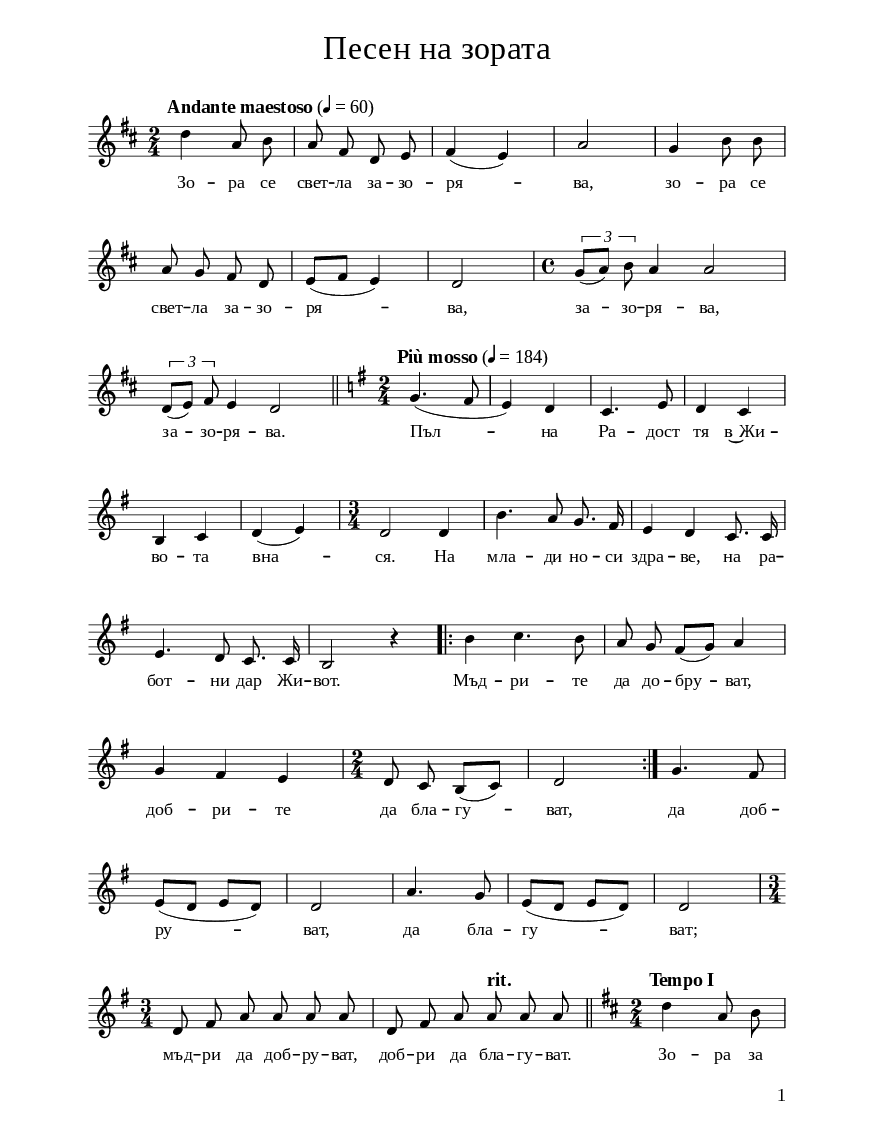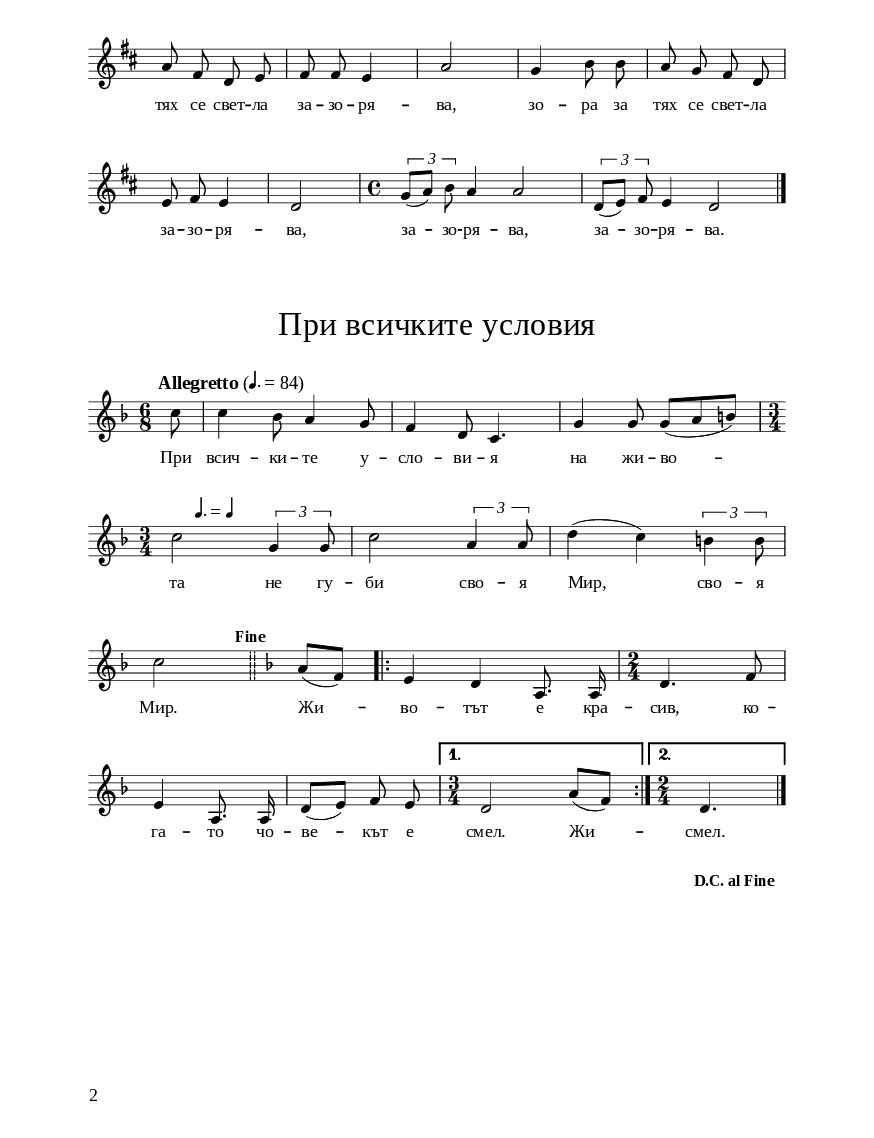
\version "2.24.2"

% include paper part and global functions
\include "include/globals.ily"

\bookpart {
  \label #'ref106
  \tocItem \markup "Песен на зората"
  \include "include/bookpart-paper.ily"
  \score {
    \include "include/score-layout.ily"


    \new Voice \relative c' {
      \clef treble
      \key d \major
      \time 2/4
      \tempoFunc "Andante maestoso" 4 "60"
      \autoBeamOff
      d'4 a8 b8 | a8 fis8 d e | fis4 ( e4 ) | a2 | g4 b8 b| \break

      a8 g fis d | e [ ( fis ] e4 )  | d2 | \time 4/4 \tuplet 3/2 { { g8 [ (   a8 ) ] b8 } } a4 a2 \break

      \tuplet 3/2 {    { d,8 [( e8 )] } fis8 } e4 d2 \bar "||"  \key g \major \time 2/4
      \tempoFunc "Più mosso" 4 "184"
      g4. ( fis8 | e4 ) d4 | c4. e8 |  d4 c | \break

      b4 c | d (e) | \time 3/4 d2 d4 | b'4. a8 g8. fis16 | e4 d c8. c16  | \break

      e4. d8 c8. c16 | b2 r4 \bar ".|:"
      b'4 c4. b8 | a8 g fis [(g)] a4  \break

      g4 fis e | \time 2/4 d8 c b8 [(c8) ] | d2 |
      \bar ":|." g4. fis8 | \break

      e8 [( d ] e [d ]) | d2 | a'4. g8  |  e8 [( d8  ] e8 [d8 ]) | d2 | \break

      \time 3/4 d8 fis a a a a | d, fis a \tempo "rit." a a a \bar "||" \key d \major \time 2/4 \tempo "Tempo I" d4 a8 b | \break \pageBreak

      a8 fis d e | fis fis e4| a2 | g4 b8 b | a g fis d | \break

      e8 fis e4 | d2 | \time 4/4 \tuplet 3/2 { g8 [(a8)] b } a4 a2 | \tuplet 3/2 {d,8 [(e8)] fis8  }e4 d2 \bar "|."


    }

    \addlyrics {
      Зо -- ра се свет -- ла за -- зо -- ря -- ва,
      зо -- ра се свет -- ла за -- зо -- ря -- ва,
      за -- зо -- ря -- ва, за -- зо -- ря -- ва.

      Пъл -- на 	Pа -- дост тя в~Жи -- во -- та вна -- ся.

      На мла -- ди но -- си здра -- ве,

      на ра -- бот -- ни дар Жи -- вот.

      Мъд -- ри -- те да до -- бру -- ват,

      доб -- ри -- те да бла -- гу -- ват,

      да доб -- ру -- ват, да бла -- гу -- ват;

      мъд -- ри да доб -- ру -- ват,

      доб -- ри да бла -- гу -- ват.

      Зо -- ра за тях се свет -- ла за -- зо -- ря -- ва,

      зо -- ра за тях се свет -- ла за -- зо -- ря -- ва,

      за -- зо -- ря -- ва, за -- зо -- ря -- ва.
    }

    \header {
      title = \titleFunc "Песен на зората" "Pesen na zorata"
    }

    \midi{}

  } % score

  \label #'ref107
  \tocItem \markup "При всичките условия"
  \include "include/bookpart-paper.ily"
  \score {
    \include "include/score-layout.ily"

    \new Voice \relative c' {
      \clef treble
      \key f \major
      \time 6/8
      \tempoFunc "Allegretto" 4. "84"
      \partial 8
      c'8 | c4 bes8 a4 g8 | f4 d8 c4. | g'4  g8 g8 (a b)  | \break

      \time 3/4 \tempo \markup {
        % make tempo note smaller
        \concat {
          \normal-text { "        " }
          \teeny \general-align #Y #DOWN \note {4.} #0.8
          \normal-text { " = " }
          \teeny \general-align #Y #DOWN \note {4} #0.8
        }
      }
      c2 \tuplet 3/2 { g4 g8} | c2 \tuplet 3/2 { a4 a8 } | d4 (c) \tupletUp \tuplet 3/2 { b b8 } | \tupletNeutral \break

      c2 \mark \markup { \bold \fontsize #-2 { "Fine" } } \bar "!!" \key d \minor a8 ( f8 ) \autoBeamOff \repeat volta 2 {
        e4 d a8. a16 | \time 2/4 d4. f8 | \break
        e4 a,8. a16 | d8 [(e8)] f8 e |
      }
      \alternative {
        {\time 3/4 d2 a'8 [(f)] }
        {\time 2/4 d4. }
      }
      \bar "|."

    }

    \addlyrics {
      При всич -- ки -- те у -- сло -- ви -- я на жи -- во -- та

      не гу -- би сво -- я Мир, сво -- я Мир.

      Жи -- во -- тът е кра -- сив,

      ко -- га -- то чо -- ве -- кът е смел.

      Жи -- смел.
    }

    \header {
      title = \titleFunc "При всичките условия" "Pri vsičkite uslovija"
    }

    \midi{}

  } % score

  \markup \dc-one "D.C. al Fine"



} % bookpart
